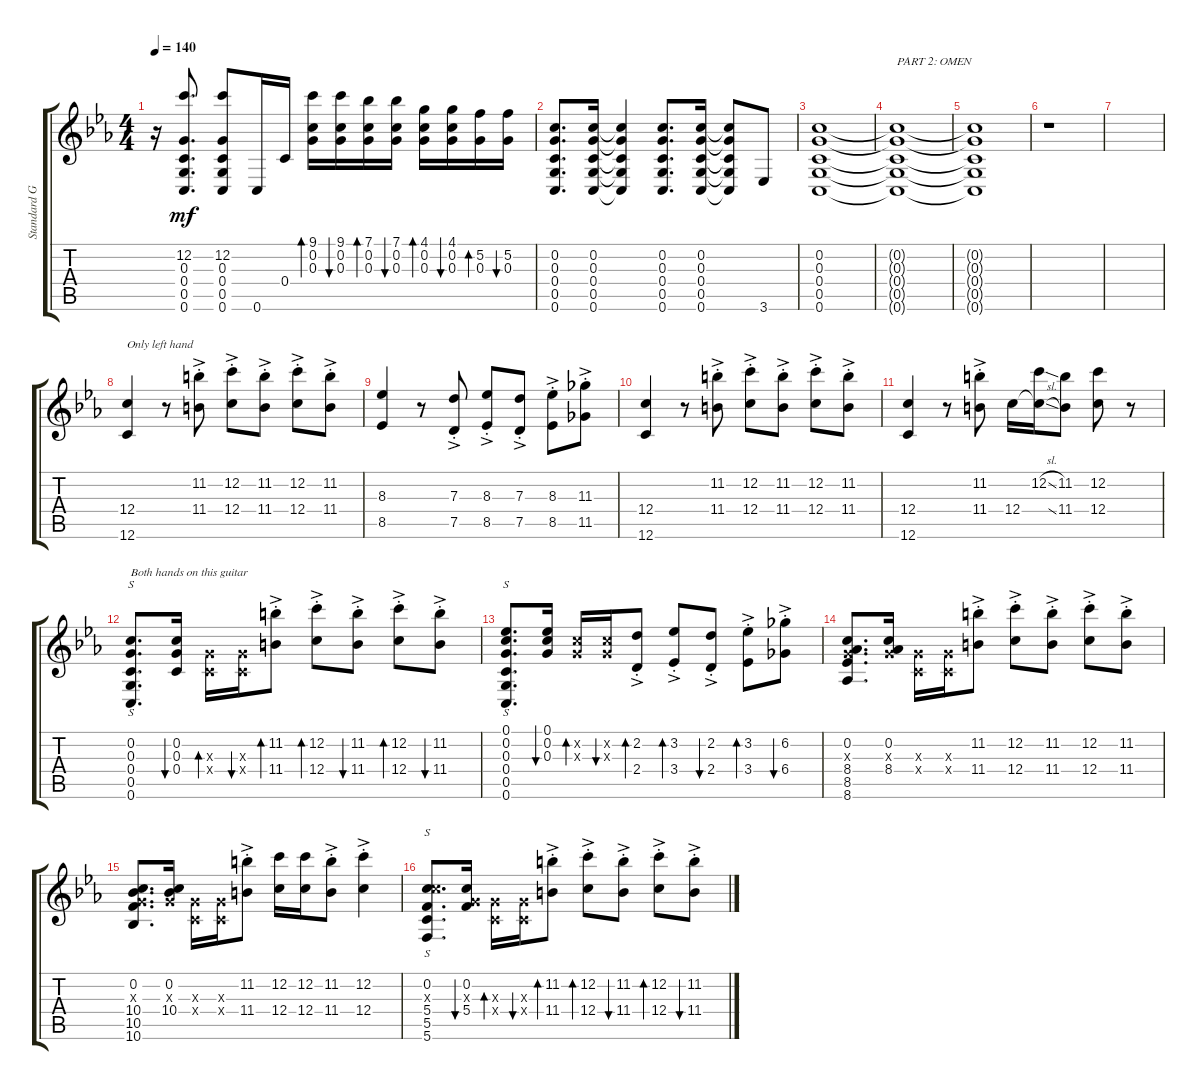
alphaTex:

\track ("Standard Guitar" "Standard G") {instrument acousticguitarsteel}
\staff {score tabs}
\tuning (Eb4 C4 G3 C3 G2 C2) {hide}
\ts (4 4)
\tempo 140
\clef g2
\ks cminor
r.16{dy mf} (12.2 0.3 0.4 0.5 0.6).8{d} (12.2 0.3 0.4 0.5 0.6).8 0.6.16 0.4.16 (9.1 0.2 0.3).16{bd 30} (9.1 0.2 0.3).16{bu 30} (7.1 0.2 0.3).16{bd 30} (7.1 0.2 0.3).16{bu 30} (4.1 0.2 0.3).16{bd 30} (4.1 0.2 0.3).16{bu 30} (5.2 0.3).16{bd 30} (5.2 0.3).16{bu 30} |
(0.2 0.3 0.4 0.5 0.6).8{d} (0.2 0.3 0.4 0.5 0.6).16 (0.2{t} 0.3{t} 0.4{t} 0.5{t} 0.6{t}).4 (0.2 0.3 0.4 0.5 0.6).8{d} (0.2 0.3 0.4 0.5 0.6).16 (0.2{t} 0.3{t} 0.4{t} 0.5{t} 0.6{t}).8 3.6.8 |
(0.2 0.3 0.4 0.5 0.6).1 |
(0.2{t} 0.3{t} 0.4{t} 0.5{t} 0.6{t}).1{txt "PART 2: OMEN"} |
(0.2{t} 0.3{t} 0.4{t} 0.5{t} 0.6{t}).1 |
r.1 |
|
(12.4 12.6).4{txt "Only left hand"} r.8 (11.2{ac st} 11.4{ac st}).8 (12.2{ac st} 12.4{ac st}).8 (11.2{ac st} 11.4{ac st}).8 (12.2{ac st} 12.4{ac st}).8 (11.2{ac st} 11.4{ac st}).8 |
(8.3 8.5).4 r.8 (7.3{ac st} 7.5{ac st}).8 (8.3{ac st} 8.5{ac st}).8 (7.3 7.5{ac st}).8 (8.3{ac st} 8.5{ac st}).8 (11.3{ac st} 11.5{ac st}).8 |
(12.4 12.6).4 r.8 (11.2{ac st} 11.4{ac st}).8 (12.2{ac st} 12.4{ac st}).8 (11.2{ac st} 11.4{ac st}).8 (12.2{ac st} 12.4{ac st}).8 (11.2{ac st} 11.4{ac st}).8 |
(12.4 12.6).4 r.8 (11.2 11.4{ac st}).8 12.4.16 (12.2{sl} 12.4{sl t}).16 (11.2 11.4).8 (12.2 12.4).8 r.8 |
(0.2 0.3 0.4 0.5 0.6).8{s d txt "Both hands on this guitar"} (0.2 0.3 0.4).16{bu 30} (0.3{x} 0.4{x}).16{bd 30} (0.3{x} 0.4{x}).16{bu 30} (11.2{ac st} 11.4{ac st}).8{bd 30} (12.2{ac st} 12.4{ac st}).8{bd 30} (11.2{ac st} 11.4{ac st}).8{bu 30} (12.2{ac st} 12.4{ac st}).8{bd 30} (11.2{ac st} 11.4{ac st}).8{bu 30} |
(0.1 0.2 0.3 0.4 0.5 0.6).8{s d} (0.1 0.2 0.3).16{bu 30} (0.2{x} 0.3{x}).16{bd 30} (0.2{x} 0.3{x}).16{bu 30} (2.2{ac st} 2.4{ac st}).8{bd 30} (3.2{ac st} 3.4{ac st}).8{bd 30} (2.2 2.4{ac st}).8{bu 30} (3.2{ac st} 3.4{ac st}).8{bd 30} (6.2{ac st} 6.4{ac st}).8{bu 30} |
(0.2 0.3{x} 8.4 8.5 8.6).8{d} (0.2 0.3{x} 8.4).16 (0.3{x} 0.4{x}).16 (0.3{x} 0.4{x}).16 (11.2{ac st} 11.4{ac st}).8 (12.2{ac st} 12.4{ac st}).8 (11.2{ac st} 11.4{ac st}).8 (12.2{ac st} 12.4{ac st}).8 (11.2{ac st} 11.4{ac st}).8 |
(0.2 0.3{x} 10.4 10.5 10.6).8{d} (0.2 0.3{x} 10.4).16 (0.3{x} 0.4{x}).16 (0.3{x} 0.4{x}).16 (11.2{ac st} 11.4{ac st}).8 (12.2 12.4).16 (12.2 12.4).16 (11.2{ac st} 11.4{ac st}).8 (12.2{ac st} 12.4{ac st}).4 |
(0.2 5.3{x} 5.4 5.5 5.6).8{s d} (0.2 0.3{x} 5.4).16{bu 30} (0.3{x} 0.4{x}).16{bd 30} (0.3{x} 0.4{x}).16{bu 30} (11.2{ac st} 11.4{ac st}).8{bd 30} (12.2{ac st} 12.4{ac st}).8{bd 30} (11.2{ac st} 11.4{ac st}).8{bu 30} (12.2{ac st} 12.4{ac st}).8{bd 30} (11.2{ac st} 11.4{ac st}).8{bu 30}
